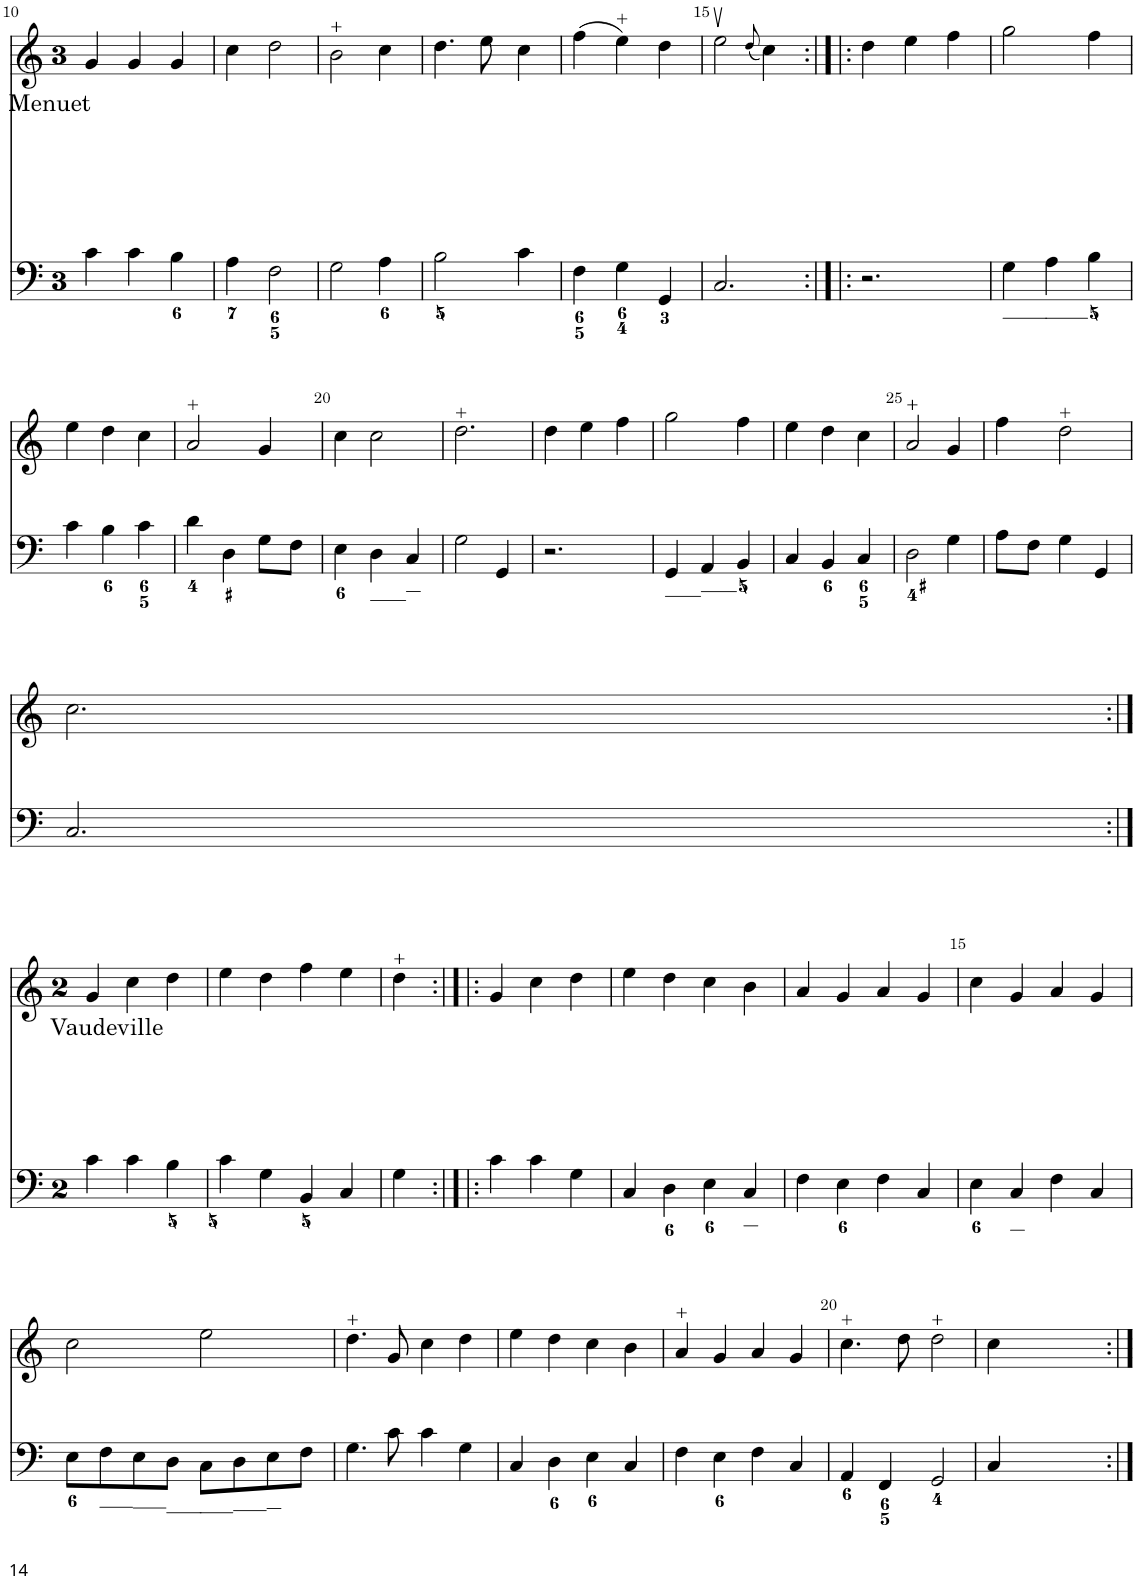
**kern	**kern
*part2	*part1
*staff2	*staff1
*I"Violoncello	*I"Flute
*I'Vc	*I'Fl
!!LO:PB:g=z
*clefF4	*clefG2
*k[]	*k[]
*M3/4	*M3/4
=10	=10
!LO:TX:a:t=Menuet	!
4c\	4g/
4c\	4g/
4B\	4g/
=11	=11
4A\	4cc\
2F\	2dd\
=12	=12
2G\	2b\
4A\	4cc\
=13	=13
2B\	4.dd\
.	8ee\
4c\	4cc\
=14	=14
4F\	(4ff\
4G\	4ee\)
4GG/	4dd\
=15	=15
2.C/	2ee\
.	(8qdd/
.	4cc\)
=16:|!|:	=16:|!|:
2.r	4dd\
.	4ee\
.	4ff\
=17	=17
4G\	2gg\
4A\	.
4B\	4ff\
!!LO:LB:g=z
=18	=18
4c\	4ee\
4B\	4dd\
4c\	4cc\
=19	=19
4d\	2a/
4D\	.
8G\L	4g/
8F\J	.
=20	=20
4E\	4cc\
4D\	2cc\
4C/	.
=21	=21
2G\	2.dd\
4GG/	.
=22	=22
2.r	4dd\
.	4ee\
.	4ff\
=23	=23
4GG/	2gg\
4AA/	.
4BB/	4ff\
=24	=24
4C/	4ee\
4BB/	4dd\
4C/	4cc\
=25	=25
2D\	2a/
4G\	4g/
=26	=26
8A\L	4ff\
8F\J	.
4G\	2dd\
4GG/	.
!!LO:LB:g=z
=27	=27
2.C/	2.cc\
!!LO:LB:g=z
=28:|!	=28:|!
*M2/2	*M2/2
!LO:TX:a:t=Vaudeville	!
4c\	4g/
4c\	4cc\
4B\	4dd\
=11	=11
4c\	4ee\
4G\	4dd\
4BB/	4ff\
4C/	4ee\
=12	=12
4G\	4dd\
4c\	4g/
4c\	4cc\
4G\	4dd\
=13	=13
4C/	4ee\
4D\	4dd\
4E\	4cc\
4C/	4b\
=14	=14
4F\	4a/
4E\	4g/
4F\	4a/
4C/	4g/
=15	=15
4E\	4cc\
4C/	4g/
4F\	4a/
4C/	4g/
!!LO:LB:g=z
=16	=16
8E\L	2cc\
8F\	.
8E\	.
8D\J	.
8C\L	2ee\
8D\	.
8E\	.
8F\J	.
=17	=17
4.G\	4.dd\
8c\	8g/
4c\	4cc\
4G\	4dd\
=18	=18
4C/	4ee\
4D\	4dd\
4E\	4cc\
4C/	4b\
=19	=19
4F\	4a/
4E\	4g/
4F\	4a/
4C/	4g/
=20	=20
4AA/	4.cc\
4FF/	.
.	8dd\
2GG/	2dd\
=21	=21
4C/	4cc\
4ryy	4ryy
2ryy	2ryy
=:|!	=:|!
*-	*-
